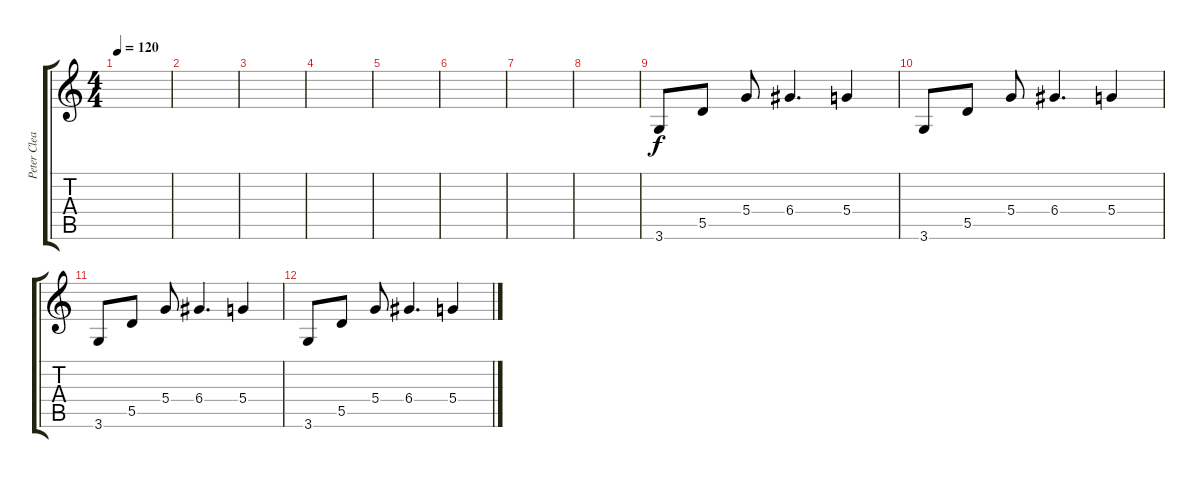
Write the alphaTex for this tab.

\track ("Peter Clean 1" "Peter Clea") {instrument electricguitarclean}
\staff {score tabs}
\tuning (E4 B3 G3 D3 A2 E2) {hide}
\ts (4 4)
\tempo 120
\clef g2
\ks c
|
|
|
|
|
|
|
|
3.6.8 5.5.8 5.4.8 6.4.4{d} 5.4.4 |
3.6.8 5.5.8 5.4.8 6.4.4{d} 5.4.4 |
3.6.8 5.5.8 5.4.8 6.4.4{d} 5.4.4 |
3.6.8 5.5.8 5.4.8 6.4.4{d} 5.4.4
